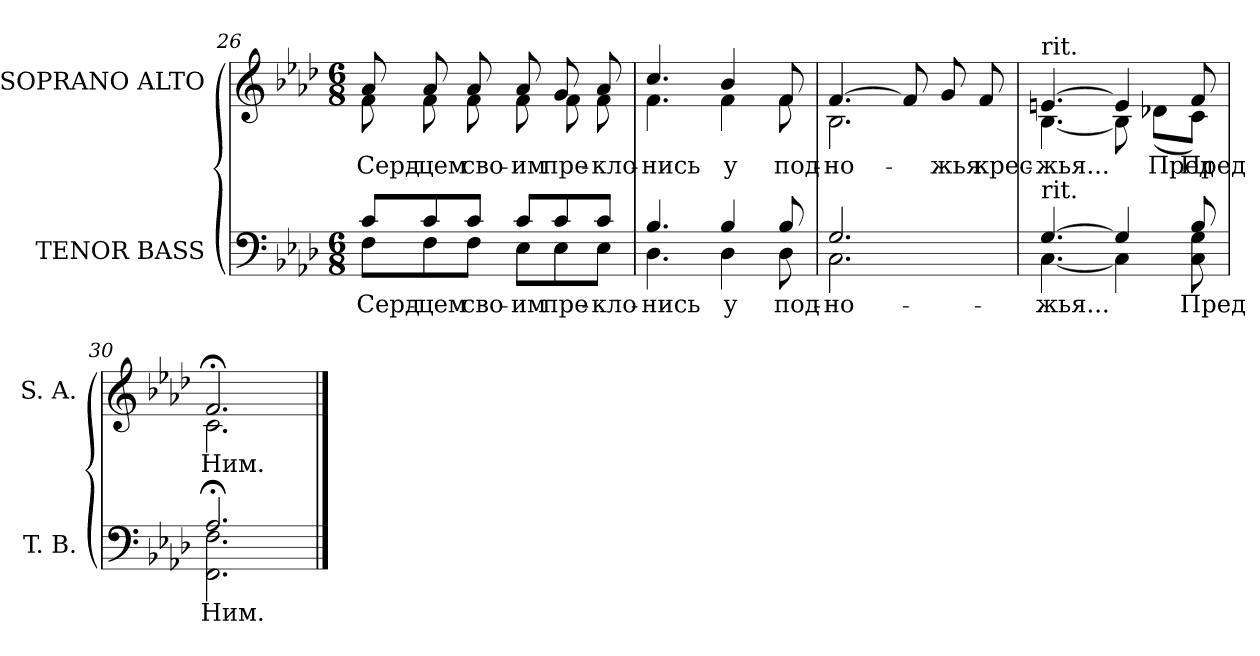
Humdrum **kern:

**kern	**text	**kern	**text
*part2	*part2	*part1	*part1
*staff2	*staff2	*staff1	*staff1
*I"TENOR BASS	*	*I"SOPRANO ALTO	*
*I'T. B.	*	*I'S. A.	*
*clefF4	*	*clefG2	*
*k[b-e-a-d-]	*	*k[b-e-a-d-]	*
*A-:	*	*A-:	*
*M6/8	*	*M6/8	*
=26	=26	=26	=26
!	!LO:LY:b:color=#000000	!	!
*^	*	*	*
!	!	!	!	!LO:LY:b:color=#000000
*	*	*	*^	*
8ci/L	8Fi\L	Серд-	8a-i/	8fi\	Серд-
!	!	!LO:LY:b:color=#000000	!	!	!
!	!	!	!	!	!LO:LY:b:color=#000000
8ci/	8Fi\	-цем	8a-i/	8fi\	-цем
!	!	!LO:LY:b:color=#000000	!	!	!
!	!	!	!	!	!LO:LY:b:color=#000000
8ci/J	8Fi\J	сво-	8a-i/	8fi\	сво-
!	!	!LO:LY:b:color=#000000	!	!	!
!	!	!	!	!	!LO:LY:b:color=#000000
8ci/L	8E-i\L	-им	8a-i/	8fi\	-им
!	!	!LO:LY:b:color=#000000	!	!	!
!	!	!	!	!	!LO:LY:b:color=#000000
8ci/	8E-i\	пре-	8gi/	8fi\	пре-
!	!	!LO:LY:b:color=#000000	!	!	!
!	!	!	!	!	!LO:LY:b:color=#000000
8ci/J	8E-i\J	-кло-	8a-i/	8fi\	-кло-
!!LO:LB:g=z	!!
=27	=27	=27	=27	=27	=27
!	!	!LO:LY:b:color=#000000	!	!	!
!	!	!	!	!	!LO:LY:b:color=#000000
4.B-i/	4.D-i\	нись	4.cci/	4.fi\	-нись
!	!	!LO:LY:b:color=#000000	!	!	!
!	!	!	!	!	!LO:LY:b:color=#000000
!	!	!	!	!	!LO:LY:b:color=#000000
4B-i/	4D-i\	у	4b-i/	4fi\	у
!	!	!LO:LY:b:color=#000000	!	!	!
!	!	!	!	!	!LO:LY:b:color=#000000
!	!	!	!	!	!LO:LY:b:color=#000000
8B-i/	8D-i\	под-	8fi/	8fi\	под-
=28	=28	=28	=28	=28	=28
!	!	!LO:LY:b:color=#000000	!	!	!
!	!	!	!	!	!LO:LY:b:color=#000000
!	!	!	!	!	!LO:LY:b:color=#000000
2.Gi/	2.Ci\	но-	[>4.fi/	2.B-i\	-но-
.	.	.	8fi/]	.	.
!	!	!	!	!	!LO:LY:b:color=#000000
.	.	.	8gi/	.	-жья
!	!	!	!	!	!LO:LY:b:color=#000000
.	.	.	8fi/	.	крес-
=29	=29	=29	=29	=29	=29
!	!	!LO:LY:b:color=#000000	!	!	!
!	!	!	!	!	!LO:LY:b:color=#000000
!	!	!	!LO:TX:a:t=rit.	!	!
!LO:TX:a:t=rit.	!	!	!	!	!
!	!	!	!	!	!LO:LY:b:color=#000000
[>4.Gi/	[<4.Ci\	жья...	[>4.eni/	[<4.B-i\	-жья...
4Gi/]	4Ci\]	.	4eni/]	8B-i\]	.
!	!	!	!	!	!LO:LY:b:color=#000000
.	.	.	.	(8d-Xi\L	Пред
!	!	!LO:LY:b:color=#000000	!	!	!
!	!	!	!	!	!LO:LY:b:color=#000000
8B-i/	8Ci\ 8Gi	Пред	8fi/	8ci\J)	Пред
=30	=30	=30	=30	=30	=30
!	!	!LO:LY:b:color=#000000	!	!	!
!	!	!	!	!	!LO:LY:b:color=#000000
!	!	!	!	!	!LO:LY:b:color=#000000
2.A-;i/	2.FFi\ 2.Fi	Ним.	2.f;i/	2.ci\	Ним.
*v	*v	*	*	*	*
*	*	*v	*v	*
==	==	==	==
*-	*-	*-	*-
